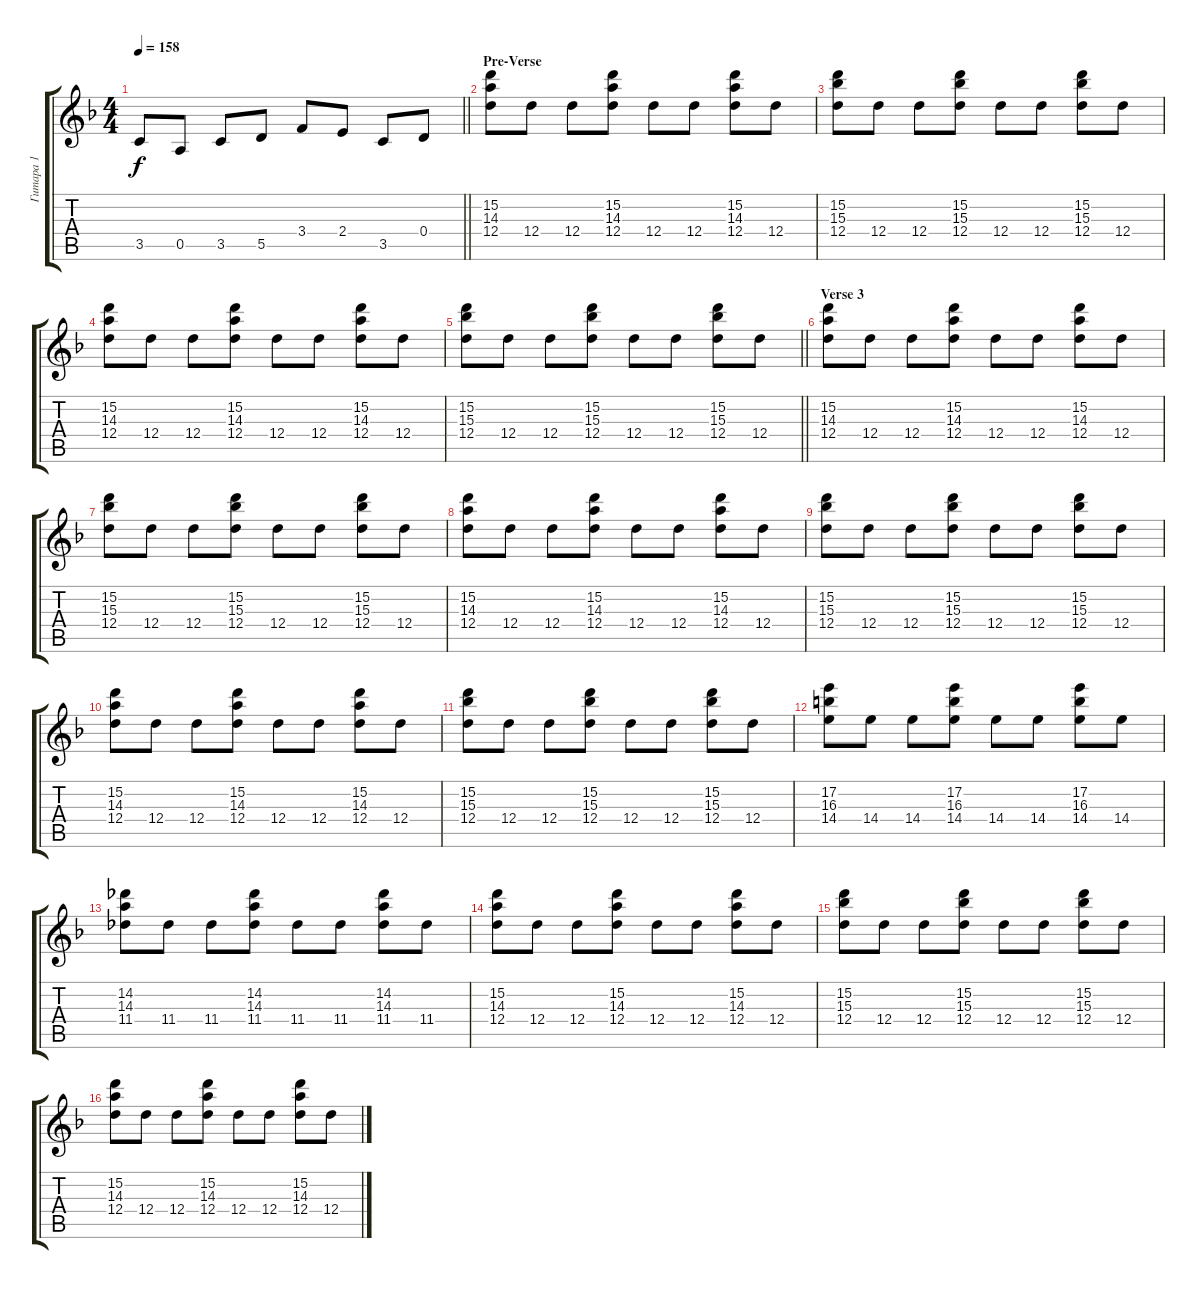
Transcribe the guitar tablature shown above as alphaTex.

\track ("Гитара 1" "Гитара 1") {instrument distortionguitar}
\staff {score tabs}
\tuning (E4 B3 G3 D3 A2 E2) {hide}
\ts (4 4)
\tempo 158
\clef g2
\barLineRight lightlight
\ks dminor
3.5.8{dy f} 0.5.8 3.5.8 5.5.8 3.4.8 2.4.8 3.5.8 0.4.8 |
\section ("" "Pre-Verse")
(15.2 14.3 12.4).8 12.4.8 12.4.8 (15.2 14.3 12.4).8 12.4.8 12.4.8 (15.2 14.3 12.4).8 12.4.8 |
(15.2 15.3 12.4).8 12.4.8 12.4.8 (15.2 15.3 12.4).8 12.4.8 12.4.8 (15.2 15.3 12.4).8 12.4.8 |
(15.2 14.3 12.4).8 12.4.8 12.4.8 (15.2 14.3 12.4).8 12.4.8 12.4.8 (15.2 14.3 12.4).8 12.4.8 |
\barLineRight lightlight
(15.2 15.3 12.4).8 12.4.8 12.4.8 (15.2 15.3 12.4).8 12.4.8 12.4.8 (15.2 15.3 12.4).8 12.4.8 |
\section ("" "Verse 3")
(15.2 14.3 12.4).8 12.4.8 12.4.8 (15.2 14.3 12.4).8 12.4.8 12.4.8 (15.2 14.3 12.4).8 12.4.8 |
(15.2 15.3 12.4).8 12.4.8 12.4.8 (15.2 15.3 12.4).8 12.4.8 12.4.8 (15.2 15.3 12.4).8 12.4.8 |
(15.2 14.3 12.4).8 12.4.8 12.4.8 (15.2 14.3 12.4).8 12.4.8 12.4.8 (15.2 14.3 12.4).8 12.4.8 |
(15.2 15.3 12.4).8 12.4.8 12.4.8 (15.2 15.3 12.4).8 12.4.8 12.4.8 (15.2 15.3 12.4).8 12.4.8 |
(15.2 14.3 12.4).8 12.4.8 12.4.8 (15.2 14.3 12.4).8 12.4.8 12.4.8 (15.2 14.3 12.4).8 12.4.8 |
(15.2 15.3 12.4).8 12.4.8 12.4.8 (15.2 15.3 12.4).8 12.4.8 12.4.8 (15.2 15.3 12.4).8 12.4.8 |
(17.2 16.3 14.4).8 14.4.8 14.4.8 (17.2 16.3 14.4).8 14.4.8 14.4.8 (17.2 16.3 14.4).8 14.4.8 |
(14.2 14.3 11.4).8 11.4.8 11.4.8 (14.2 14.3 11.4).8 11.4.8 11.4.8 (14.2 14.3 11.4).8 11.4.8 |
(15.2 14.3 12.4).8 12.4.8 12.4.8 (15.2 14.3 12.4).8 12.4.8 12.4.8 (15.2 14.3 12.4).8 12.4.8 |
(15.2 15.3 12.4).8 12.4.8 12.4.8 (15.2 15.3 12.4).8 12.4.8 12.4.8 (15.2 15.3 12.4).8 12.4.8 |
(15.2 14.3 12.4).8 12.4.8 12.4.8 (15.2 14.3 12.4).8 12.4.8 12.4.8 (15.2 14.3 12.4).8 12.4.8
